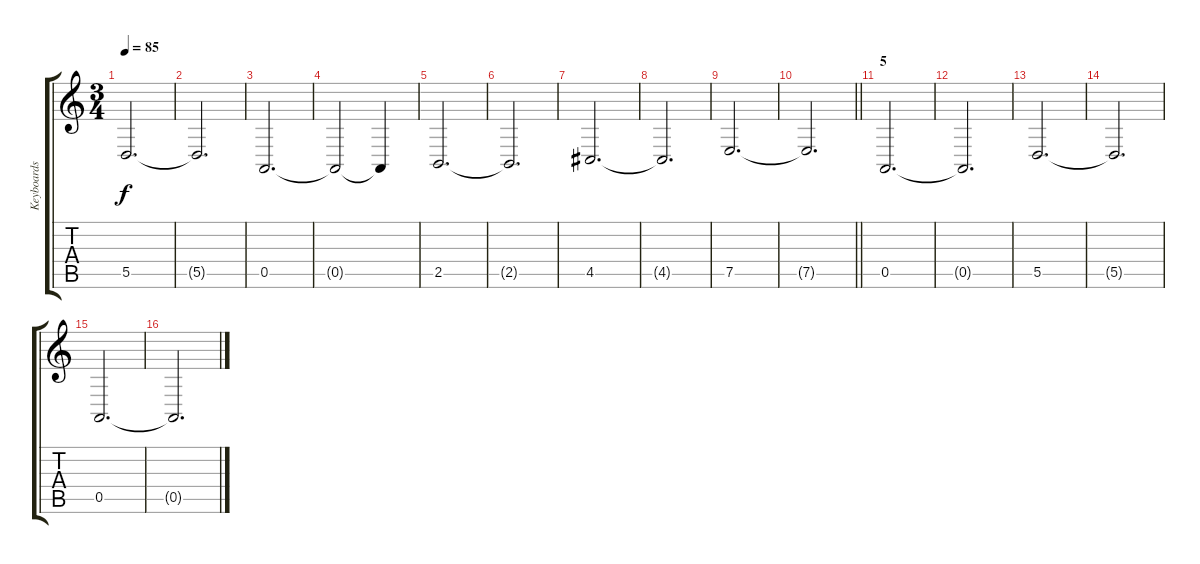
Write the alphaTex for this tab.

\track ("Keyboards 1" "Keyboards ") {instrument rockorgan}
\staff {score tabs}
\tuning (E4 B3 G3 D3 A2 E2) {hide}
\ts (3 4)
\tempo 85
\clef g2
\ks c
5.5.2{d dy f} |
5.5{t}.2{d} |
0.5.2{d} |
0.5{t}.2 0.5{t}.4 |
2.5.2{d} |
2.5{t}.2{d} |
4.5.2{d} |
4.5{t}.2{d} |
7.5.2{d} |
\barLineRight lightlight
7.5{t}.2{d} |
\section ("" "5")
0.5.2{d} |
0.5{t}.2{d} |
5.5.2{d} |
5.5{t}.2{d} |
0.5.2{d} |
0.5{t}.2{d}
